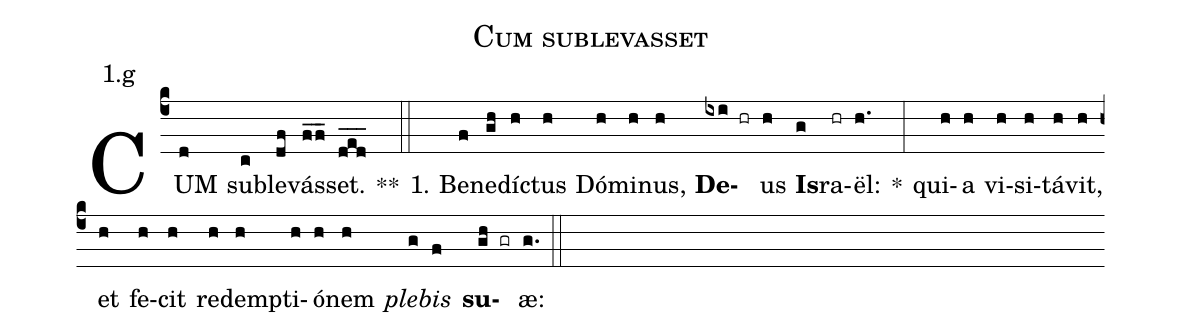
name:Cum sublevasset;
office-part:Antiphona;
mode:1;
annotation: 1.g;
%%
(c4) CUM(d) su(c)ble(df)vás(f_/f_)set.(ded___) **(::)
1. Be(f)ne(gh)díc(h)tus(h) Dó(h)mi(h)nus,(h) <b>De</b>(ixi hr)us(h) <b>Is</b>(g)ra(hr)ël:(h.) *(:) qui(h)a(h) vi(h)si(h)tá(h)vit,(h) et(h) fe(h)cit(h) red(h)emp(h)ti(h)ó(h)nem(h) <i>ple</i>(g)<i>bis</i>(f) <b>su</b>(gh gr)æ:(g.) (::)
